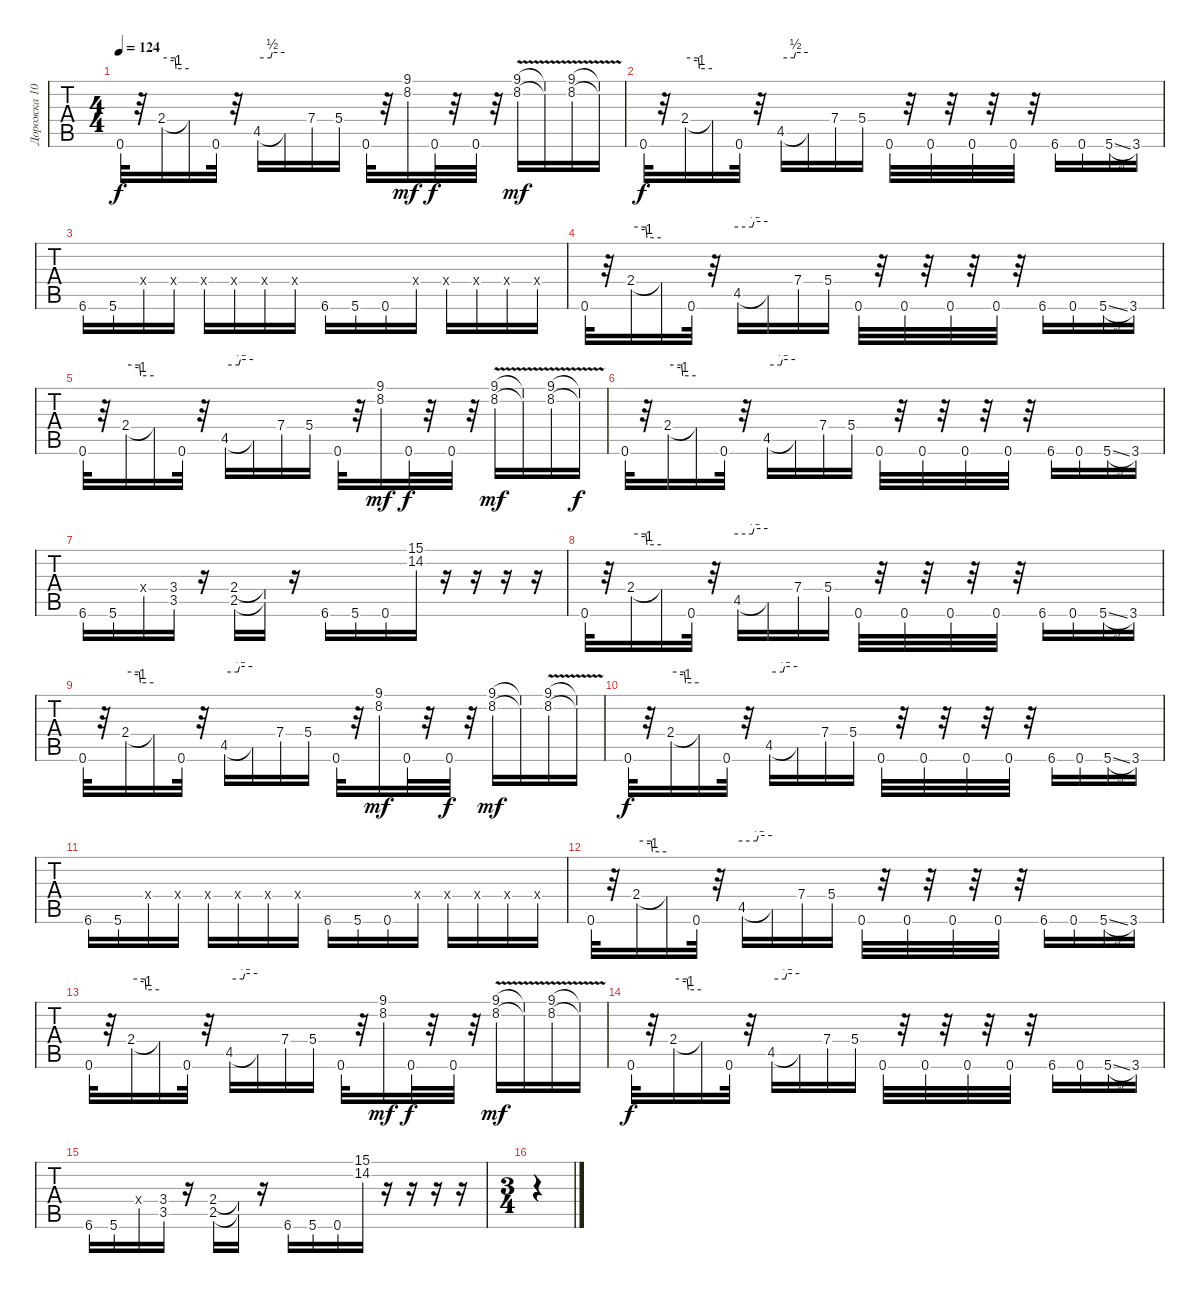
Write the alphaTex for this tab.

\track ("Дорожка 10" "Дорожка 10") {instrument distortionguitar}
\staff {tabs}
\tuning (D4 A3 F3 C3 G2 D2) {hide}
\ts (4 4)
\tempo 124
\clef g2
\ks c
0.6.32{dy f} r.32 2.4.16{tbe (custom default 0 0 28 0 30 0 32 -4 60 -4)} 2.4{t}.16 0.6.32 r.32 4.5.16{tbe (custom default 0 0 30 0 33 2 60 2)} 4.5{t}.16 7.4.16 5.4.16 0.6.32 r.32 (9.1 8.2).16{dy mf} 0.6.32{dy f} r.32 0.6.32 r.32 (9.1{v} 8.2).16{dy mf} (9.1{t} 8.2{t}).16 (9.1{v} 8.2).16 (9.1{t} 8.2{t}).16 |
0.6.32{dy f} r.32 2.4.16{tbe (custom default 0 0 28 0 30 0 32 -4 60 -4)} 2.4{t}.16 0.6.32 r.32 4.5.16{tbe (custom default 0 0 30 0 33 2 60 2)} 4.5{t}.16 7.4.16 5.4.16 0.6.32 r.32 0.6.32 r.32 0.6.32 r.32 0.6.32 r.32 6.6.16 0.6.16 5.6{sl}.16 3.6.16 |
6.6.16 5.6.16 7.4{x}.16 7.4{x}.16 7.4{x}.16 7.4{x}.16 7.4{x}.16 7.4{x}.16 6.6.16 5.6.16 0.6.16 7.4{x}.16 7.4{x}.16 7.4{x}.16 7.4{x}.16 7.4{x}.16 |
0.6.32 r.32 2.4.16{tbe (custom default 0 0 28 0 30 0 32 -4 60 -4)} 2.4{t}.16 0.6.32 r.32 4.5.16{tbe (custom default 0 0 30 0 33 2 60 2)} 4.5{t}.16 7.4.16 5.4.16 0.6.32 r.32 0.6.32 r.32 0.6.32 r.32 0.6.32 r.32 6.6.16 0.6.16 5.6{sl}.16 3.6.16 |
0.6.32 r.32 2.4.16{tbe (custom default 0 0 28 0 30 0 32 -4 60 -4)} 2.4{t}.16 0.6.32 r.32 4.5.16{tbe (custom default 0 0 30 0 33 2 60 2)} 4.5{t}.16 7.4.16 5.4.16 0.6.32 r.32 (9.1 8.2).16{dy mf} 0.6.32{dy f} r.32 0.6.32 r.32 (9.1{v} 8.2).16{dy mf} (9.1{t} 8.2{t}).16 (9.1{v} 8.2).16 (9.1{t} 8.2{t}).16{dy f} |
0.6.32 r.32 2.4.16{tbe (custom default 0 0 28 0 30 0 32 -4 60 -4)} 2.4{t}.16 0.6.32 r.32 4.5.16{tbe (custom default 0 0 30 0 33 2 60 2)} 4.5{t}.16 7.4.16 5.4.16 0.6.32 r.32 0.6.32 r.32 0.6.32 r.32 0.6.32 r.32 6.6.16 0.6.16 5.6{sl}.16 3.6.16 |
6.6.16 5.6.16 7.4{x}.16 (3.4 3.5).16 r.16 (2.4 2.5).16 (2.4{t} 2.5{t}).16 r.16 6.6.16 5.6.16 0.6.16 (15.1 14.2).16 r.16 r.16 r.16 r.16 |
0.6.32 r.32 2.4.16{tbe (custom default 0 0 28 0 30 0 32 -4 60 -4)} 2.4{t}.16 0.6.32 r.32 4.5.16{tbe (custom default 0 0 30 0 33 2 60 2)} 4.5{t}.16 7.4.16 5.4.16 0.6.32 r.32 0.6.32 r.32 0.6.32 r.32 0.6.32 r.32 6.6.16 0.6.16 5.6{sl}.16 3.6.16 |
0.6.32 r.32 2.4.16{tbe (custom default 0 0 28 0 30 0 32 -4 60 -4)} 2.4{t}.16 0.6.32 r.32 4.5.16{tbe (custom default 0 0 30 0 33 2 60 2)} 4.5{t}.16 7.4.16 5.4.16 0.6.32 r.32 (9.1 8.2).16{dy mf} 0.6.32 r.32 0.6.32{dy f} r.32 (9.1 8.2).16{dy mf} (9.1{t} 8.2{t}).16 (9.1{v} 8.2).16 (9.1{t} 8.2{t}).16 |
0.6.32{dy f} r.32 2.4.16{tbe (custom default 0 0 28 0 30 0 32 -4 60 -4)} 2.4{t}.16 0.6.32 r.32 4.5.16{tbe (custom default 0 0 30 0 33 2 60 2)} 4.5{t}.16 7.4.16 5.4.16 0.6.32 r.32 0.6.32 r.32 0.6.32 r.32 0.6.32 r.32 6.6.16 0.6.16 5.6{sl}.16 3.6.16 |
6.6.16 5.6.16 7.4{x}.16 7.4{x}.16 7.4{x}.16 7.4{x}.16 7.4{x}.16 7.4{x}.16 6.6.16 5.6.16 0.6.16 7.4{x}.16 7.4{x}.16 7.4{x}.16 7.4{x}.16 7.4{x}.16 |
0.6.32 r.32 2.4.16{tbe (custom default 0 0 28 0 30 0 32 -4 60 -4)} 2.4{t}.16 0.6.32 r.32 4.5.16{tbe (custom default 0 0 30 0 33 2 60 2)} 4.5{t}.16 7.4.16 5.4.16 0.6.32 r.32 0.6.32 r.32 0.6.32 r.32 0.6.32 r.32 6.6.16 0.6.16 5.6{sl}.16 3.6.16 |
0.6.32 r.32 2.4.16{tbe (custom default 0 0 28 0 30 0 32 -4 60 -4)} 2.4{t}.16 0.6.32 r.32 4.5.16{tbe (custom default 0 0 30 0 33 2 60 2)} 4.5{t}.16 7.4.16 5.4.16 0.6.32 r.32 (9.1 8.2).16{dy mf} 0.6.32{dy f} r.32 0.6.32 r.32 (9.1{v} 8.2).16{dy mf} (9.1{t} 8.2{t}).16 (9.1{v} 8.2).16 (9.1{t} 8.2{t}).16 |
0.6.32{dy f} r.32 2.4.16{tbe (custom default 0 0 28 0 30 0 32 -4 60 -4)} 2.4{t}.16 0.6.32 r.32 4.5.16{tbe (custom default 0 0 30 0 33 2 60 2)} 4.5{t}.16 7.4.16 5.4.16 0.6.32 r.32 0.6.32 r.32 0.6.32 r.32 0.6.32 r.32 6.6.16 0.6.16 5.6{sl}.16 3.6.16 |
6.6.16 5.6.16 7.4{x}.16 (3.4 3.5).16 r.16 (2.4 2.5).16 (2.4{t} 2.5{t}).16 r.16 6.6.16 5.6.16 0.6.16 (15.1 14.2).16 r.16 r.16 r.16 r.16 |
\ts (3 4)
